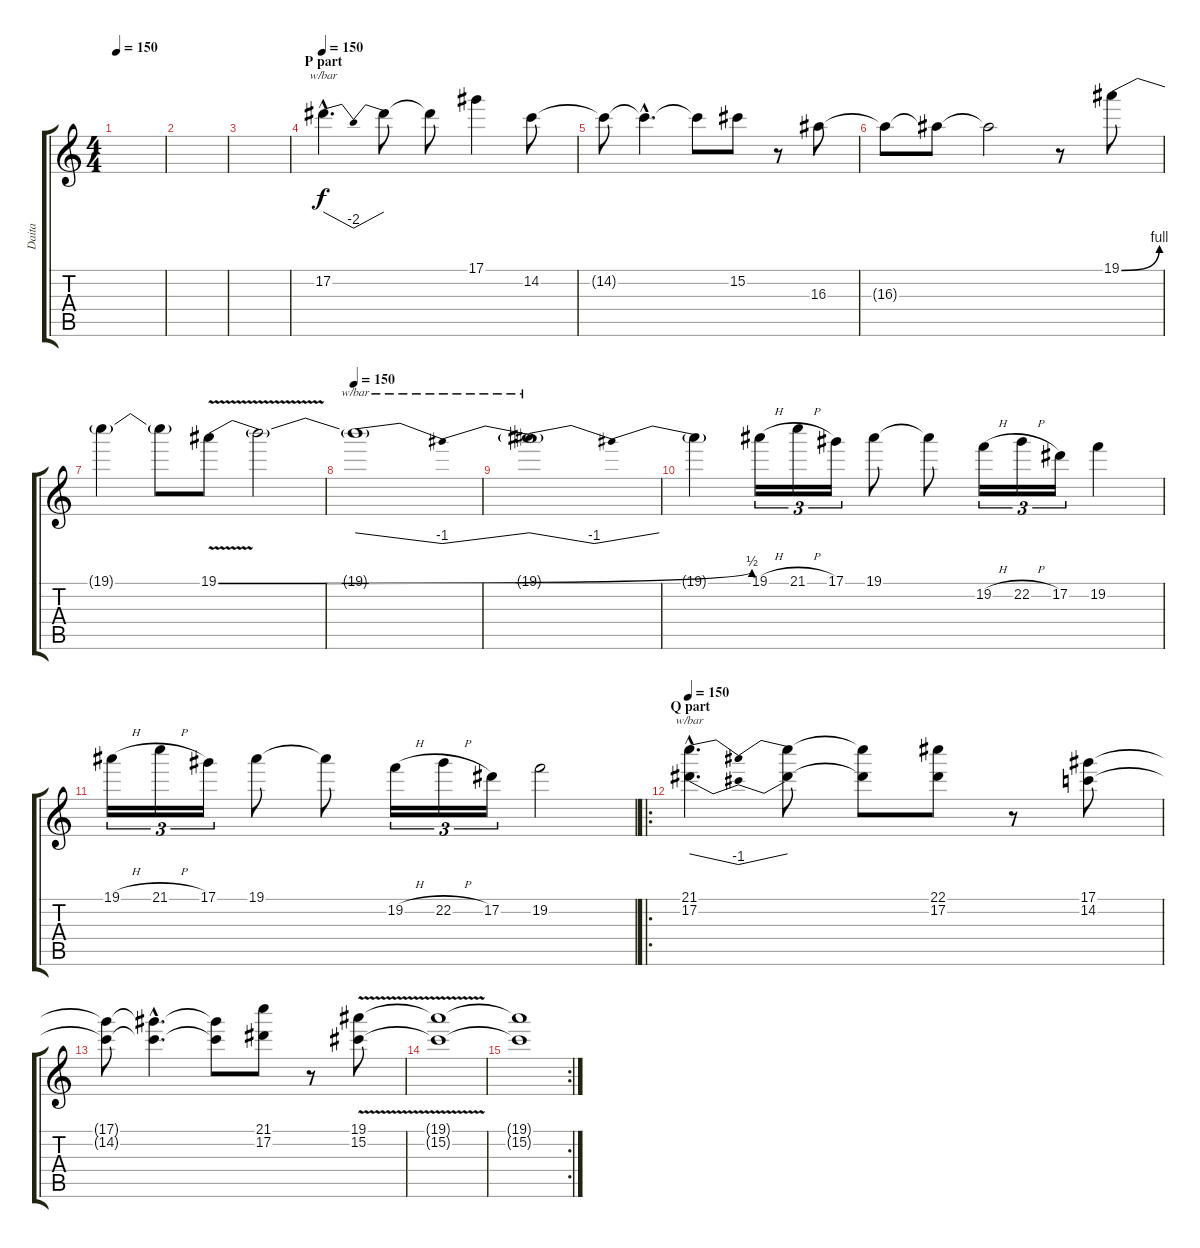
\track ("Daita" "Daita") {instrument distortionguitar}
\staff {score tabs}
\tuning (Eb4 Bb3 Gb3 Db3 Ab2 Eb2) {hide}
\ts (4 4)
\tempo 150
\clef g2
\ks c
|
|
|
\section ("" "P part")
\tempo 150
17.2{hac}.4{d tbe (dip default 0 0 30 -8 60 0)} 17.2{t}.8 17.2{t}.8 17.1.4 14.2.8 |
14.2{t}.8 14.2{hac t}.4{d} 14.2{t}.8 15.2.8 r.8 16.3.8 |
16.3{t}.8 16.3{t}.8 16.3{t}.2 r.8 19.1{be (bend 0 0 60 4)}.8 |
19.1{t}.4 19.1{t}.8 19.1{be (bend 0 0 60 2) v}.8 19.1{t}.2 |
\tempo 150
19.1{t}.1{tbe (dip default 0 0 30 -4 60 0)} |
19.1{t}.1{tbe (dip default 0 0 30 -4 60 0)} |
19.1{t}.4 19.1{h}.16{tu (3 2)} 21.1{h}.16{tu (3 2)} 17.1.16{tu (3 2)} 19.1.8 19.1{t}.8 19.2{h}.16{tu (3 2)} 22.2{h}.16{tu (3 2)} 17.2.16{tu (3 2)} 19.2.4 |
19.1{h}.16{tu (3 2)} 21.1{h}.16{tu (3 2)} 17.1.16{tu (3 2)} 19.1.8 19.1{t}.8 19.2{h}.16{tu (3 2)} 22.2{h}.16{tu (3 2)} 17.2.16{tu (3 2)} 19.2.2 |
\ro
\section ("" "Q part")
\tempo 150
(21.1{hac} 17.2{hac}).4{d tbe (dip default 0 0 30 -4 60 0)} (21.1{t} 17.2{t}).8 (21.1{t} 17.2{t}).8 (22.1 17.2).8 r.8 (17.1 14.2).8 |
(17.1{t} 14.2{t}).8 (17.1{hac t} 14.2{hac t}).4{d} (17.1{t} 14.2{t}).8 (21.1 17.2).8 r.8 (19.1{v} 15.2{v}).8 |
(19.1{t} 15.2{t}).1 |
\rc 2
(19.1{t} 15.2{t}).1
